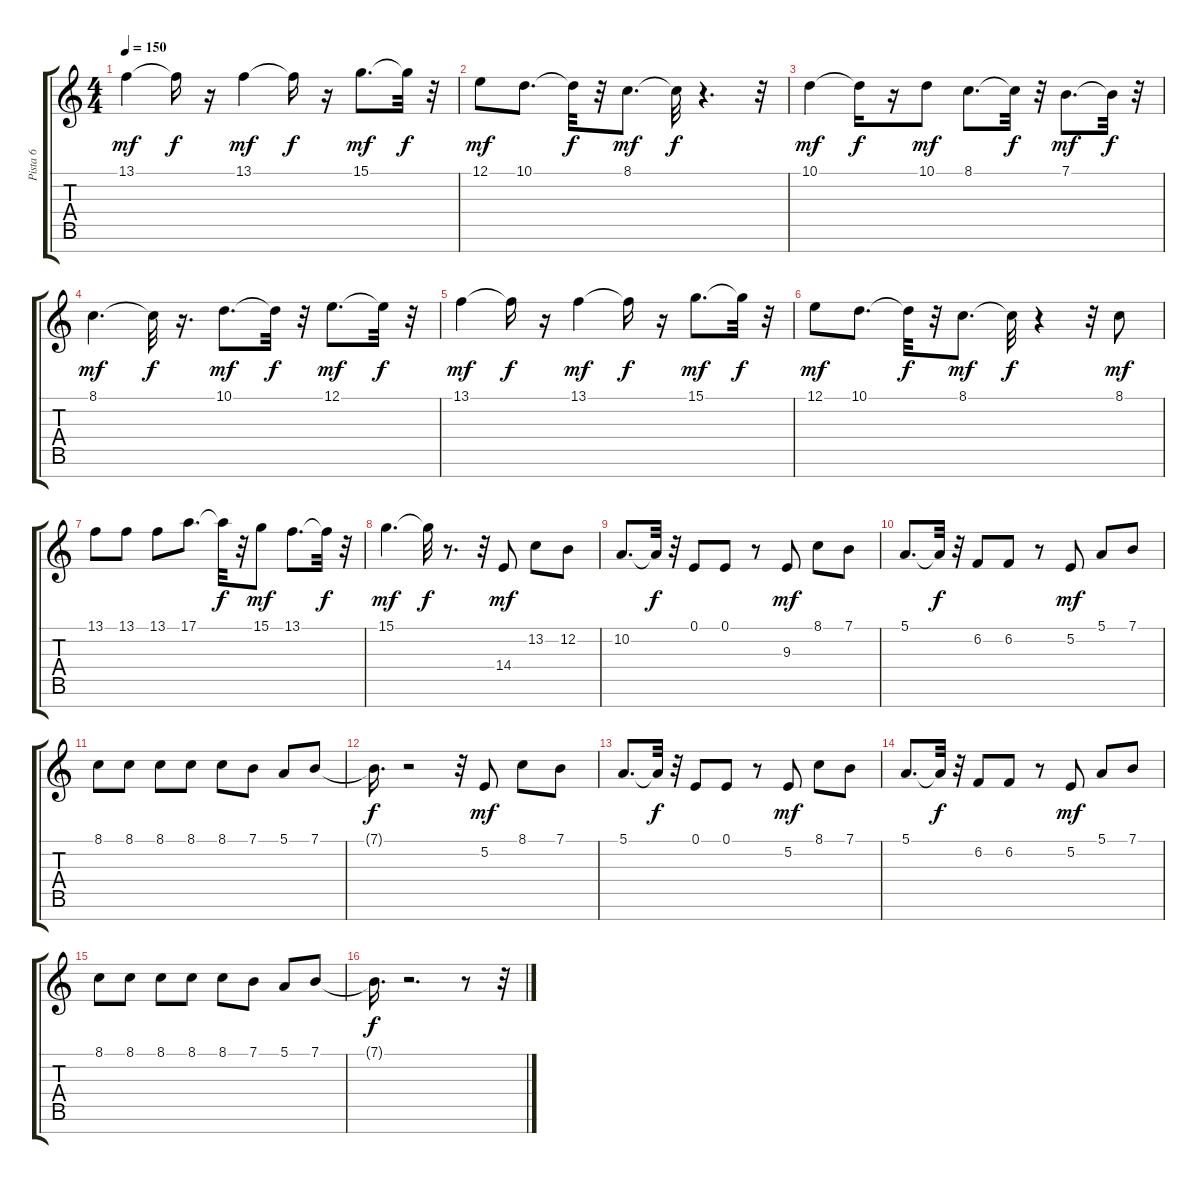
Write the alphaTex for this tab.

\track ("Pista 6" "Pista 6") {instrument panflute}
\staff {score tabs}
\tuning (E4 B3 G3 D3 A2 E2 B1) {hide}
\ts (4 4)
\tempo 150
\clef g2
\ks c
13.1.4{dy mf} 13.1{t}.16{dy f} r.16 13.1.4{dy mf} 13.1{t}.16{dy f} r.16 15.1.8{d dy mf} 15.1{t}.32{dy f} r.32 |
12.1.8{dy mf} 10.1.8{d} 10.1{t}.32{dy f} r.32 8.1.8{d dy mf} 8.1{t}.32{dy f} r.4{d} r.32 |
10.1.4{dy mf} 10.1{t}.16{dy f} r.16 10.1.8{dy mf} 8.1.8{d} 8.1{t}.32{dy f} r.32 7.1.8{d dy mf} 7.1{t}.32{dy f} r.32 |
8.1.4{d dy mf} 8.1{t}.32{dy f} r.16{d} 10.1.8{d dy mf} 10.1{t}.32{dy f} r.32 12.1.8{d dy mf} 12.1{t}.32{dy f} r.32 |
13.1.4{dy mf} 13.1{t}.16{dy f} r.16 13.1.4{dy mf} 13.1{t}.16{dy f} r.16 15.1.8{d dy mf} 15.1{t}.32{dy f} r.32 |
12.1.8{dy mf} 10.1.8{d} 10.1{t}.32{dy f} r.32 8.1.8{d dy mf} 8.1{t}.32{dy f} r.4 r.32 8.1.8{dy mf} |
13.1.8 13.1.8 13.1.8 17.1.8{d} 17.1{t}.32{dy f} r.32 15.1.8{dy mf} 13.1.8{d} 13.1{t}.32{dy f} r.32 |
15.1.4{d dy mf} 15.1{t}.32{dy f} r.8{d} r.32 14.4.8{dy mf} 13.2.8 12.2.8 |
10.2.8{d} 10.2{t}.32{dy f} r.32 0.1.8 0.1.8 r.8 9.3.8{dy mf} 8.1.8 7.1.8 |
5.1.8{d} 5.1{t}.32{dy f} r.32 6.2.8 6.2.8 r.8 5.2.8{dy mf} 5.1.8 7.1.8 |
8.1.8 8.1.8 8.1.8 8.1.8 8.1.8 7.1.8 5.1.8 7.1.8 |
7.1{t}.16{d dy f} r.2 r.32 5.2.8{dy mf} 8.1.8 7.1.8 |
5.1.8{d} 5.1{t}.32{dy f} r.32 0.1.8 0.1.8 r.8 5.2.8{dy mf} 8.1.8 7.1.8 |
5.1.8{d} 5.1{t}.32{dy f} r.32 6.2.8 6.2.8 r.8 5.2.8{dy mf} 5.1.8 7.1.8 |
8.1.8 8.1.8 8.1.8 8.1.8 8.1.8 7.1.8 5.1.8 7.1.8 |
7.1{t}.16{d dy f} r.2{d} r.8 r.32
